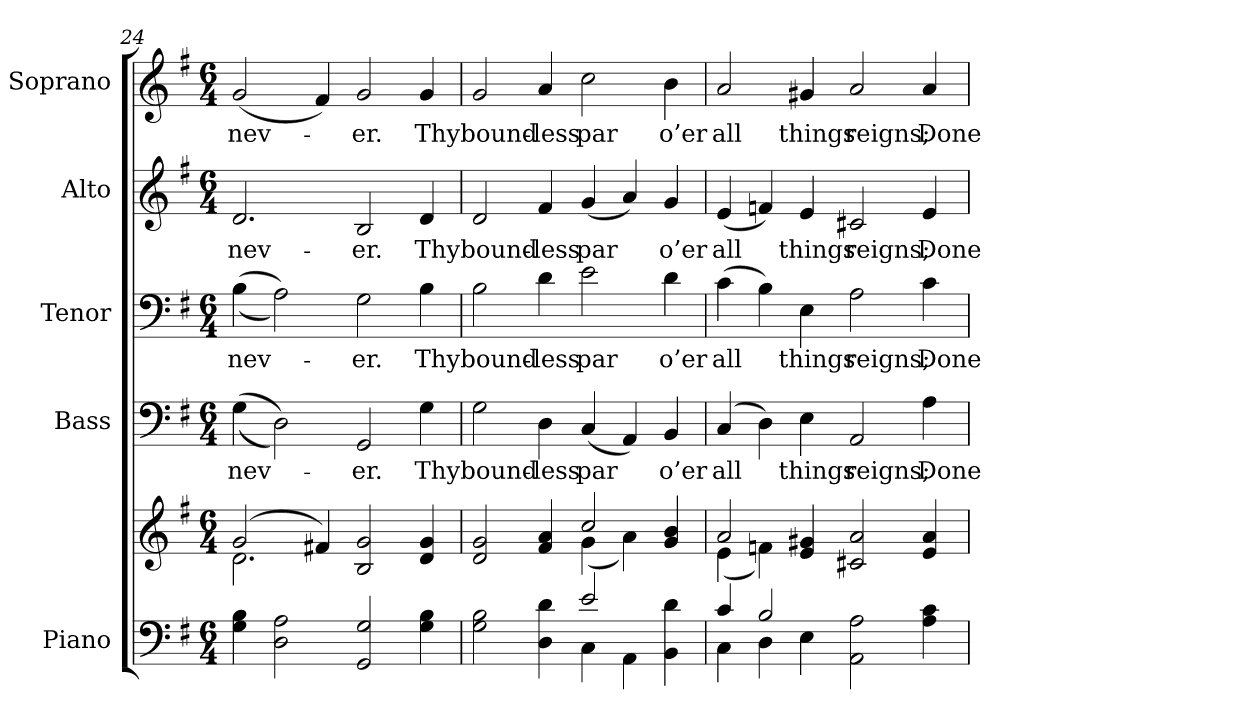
**kern	**kern	**kern	**text	**kern	**text	**kern	**text	**kern	**text
*part5	*part5	*part4	*part4	*part3	*part3	*part2	*part2	*part1	*part1
*staff6	*staff5	*staff4	*staff4	*staff3	*staff3	*staff2	*staff2	*staff1	*staff1
*I"Piano	*	*I"Bass	*	*I"Tenor	*	*I"Alto	*	*I"Soprano	*
*I'Pno.	*	*I'B.	*	*I'T.	*	*I'A.	*	*I'S.	*
!!LO:PB:g=z
*clefF4	*clefG2	*clefF4	*	*clefF4	*	*clefG2	*	*clefG2	*
*k[f#]	*k[f#]	*k[f#]	*	*k[f#]	*	*k[f#]	*	*k[f#]	*
*G:	*G:	*G:	*	*G:	*	*G:	*	*G:	*
*M6/4	*M6/4	*M6/4	*	*M6/4	*	*M6/4	*	*M6/4	*
=24	=24	=24	=24	=24	=24	=24	=24	=24	=24
*	*^	*	*	*	*	*	*	*	*
!	!	!	!	!LO:LY:b:color=#000000	!	!	!	!	!	!
!	!	!	!	!	!	!LO:LY:b:color=#000000	!	!	!	!
!	!	!	!	!	!	!	!	!LO:LY:b:color=#000000	!	!
!	!	!	!	!	!	!	!	!	!	!LO:LY:b:color=#000000
4Gi\ 4Bi	(2gi/	2.di\	((4Gi\	nev-	((4Bi\	nev-	2.di/	nev-	(2gi/	nev-
2Di\ 2Ai	.	.	2Di\))	.	2Ai\))	.	.	.	.	.
.	4f#Xi/)	.	.	.	.	.	.	.	4f#i/)	.
!	!	!	!	!LO:LY:b:color=#000000	!	!	!	!	!	!
!	!	!	!	!	!	!LO:LY:b:color=#000000	!	!	!	!
!	!	!	!	!	!	!	!	!LO:LY:b:color=#000000	!	!
!	!	!	!	!	!	!	!	!	!	!LO:LY:b:color=#000000
2GGi/ 2Gi	2Bi/ 2gi	2.ryy	2GGi/	-er.	2Gi\	-er.	2Bi/	-er.	2gi/	-er.
!	!	!	!	!LO:LY:b:color=#000000	!	!	!	!	!	!
!	!	!	!	!	!	!LO:LY:b:color=#000000	!	!	!	!
!	!	!	!	!	!	!	!	!LO:LY:b:color=#000000	!	!
!	!	!	!	!	!	!	!	!	!	!LO:LY:b:color=#000000
4Gi\ 4Bi	4di/ 4gi	.	4Gi\	Thy	4Bi\	Thy	4di/	Thy	4gi/	Thy
=25	=25	=25	=25	=25	=25	=25	=25	=25	=25	=25
*^	*	*	*	*	*	*	*	*	*	*
!	!	!	!	!	!LO:LY:b:color=#000000	!	!	!	!	!	!
!	!	!	!	!	!	!	!LO:LY:b:color=#000000	!	!	!	!
!	!	!	!	!	!	!	!	!	!LO:LY:b:color=#000000	!	!
!	!	!	!	!	!	!	!	!	!	!	!LO:LY:b:color=#000000
2Gi\ 2Bi	2.ryy	2di/ 2gi	2.ryy	2Gi\	bound-	2Bi\	bound-	2di/	bound-	2gi/	bound-
!	!	!	!	!	!LO:LY:b:color=#000000	!	!	!	!	!	!
!	!	!	!	!	!	!	!LO:LY:b:color=#000000	!	!	!	!
!	!	!	!	!	!	!	!	!	!LO:LY:b:color=#000000	!	!
!	!	!	!	!	!	!	!	!	!	!	!LO:LY:b:color=#000000
4Di\ 4di	.	4f#i/ 4ai	.	4Di\	-less	4di\	-less	4f#i/	-less	4ai/	-less
!	!	!	!	!	!LO:LY:b:color=#000000	!	!	!	!	!	!
!	!	!	!	!	!	!	!LO:LY:b:color=#000000	!	!	!	!
!	!	!	!	!	!	!	!	!	!LO:LY:b:color=#000000	!	!
!	!	!	!	!	!	!	!	!	!	!	!LO:LY:b:color=#000000
2ei/	4Ci\	2cci/	(4gi\	(4Ci/	par	2ei\	par	(4gi/	par	2cci\	par
.	4AAi\	.	4ai\)	4AAi/)	.	.	.	4ai/)	.	.	.
!	!	!	!	!	!LO:LY:b:color=#000000	!	!	!	!	!	!
!	!	!	!	!	!	!	!LO:LY:b:color=#000000	!	!	!	!
!	!	!	!	!	!	!	!	!	!LO:LY:b:color=#000000	!	!
!	!	!	!	!	!	!	!	!	!	!	!LO:LY:b:color=#000000
4BBi\ 4di	4ryy	4gi/ 4bi	4ryy	4BBi/	o’er	4di\	o’er	4gi/	o’er	4bi\	o’er
!!LO:PB:g=z
=26	=26	=26	=26	=26	=26	=26	=26	=26	=26	=26	=26
!	!	!	!	!	!LO:LY:b:color=#000000	!	!	!	!	!	!
!	!	!	!	!	!	!	!LO:LY:b:color=#000000	!	!	!	!
!	!	!	!	!	!	!	!	!	!LO:LY:b:color=#000000	!	!
!	!	!	!	!	!	!	!	!	!	!	!LO:LY:b:color=#000000
4ci/	4Ci\	2ai/	(4ei\	(4Ci/	all	(4ci\	all	(4ei/	all	2ai/	all
2Bi/	4Di\	.	4fni\)	4Di\)	.	4Bi\)	.	4fni/)	.	.	.
!	!	!	!	!	!LO:LY:b:color=#000000	!	!	!	!	!	!
!	!	!	!	!	!	!	!LO:LY:b:color=#000000	!	!	!	!
!	!	!	!	!	!	!	!	!	!LO:LY:b:color=#000000	!	!
!	!	!	!	!	!	!	!	!	!	!	!LO:LY:b:color=#000000
.	4Ei\	4ei/ 4g#Xi	4ryy	4Ei\	things	4Ei\	things	4ei/	things	4g#Xi/	things
!	!	!	!	!	!LO:LY:b:color=#000000	!	!	!	!	!	!
!	!	!	!	!	!	!	!LO:LY:b:color=#000000	!	!	!	!
!	!	!	!	!	!	!	!	!	!LO:LY:b:color=#000000	!	!
!	!	!	!	!	!	!	!	!	!	!	!LO:LY:b:color=#000000
2AAi\ 2Ai	2.ryy	2c#Xi/ 2ai	2.ryy	2AAi/	reigns;	2Ai\	reigns;	2c#Xi/	reigns;	2ai/	reigns;
!	!	!	!	!	!LO:LY:b:color=#000000	!	!	!	!	!	!
!	!	!	!	!	!	!	!LO:LY:b:color=#000000	!	!	!	!
!	!	!	!	!	!	!	!	!	!LO:LY:b:color=#000000	!	!
!	!	!	!	!	!	!	!	!	!	!	!LO:LY:b:color=#000000
4Ai\ 4ci	.	4ei/ 4ai	.	4Ai\	Done	4ci\	Done	4ei/	Done	4ai/	Done
*v	*v	*	*	*	*	*	*	*	*	*	*
*	*v	*v	*	*	*	*	*	*	*	*
=	=	=	=	=	=	=	=	=	=
*-	*-	*-	*-	*-	*-	*-	*-	*-	*-
